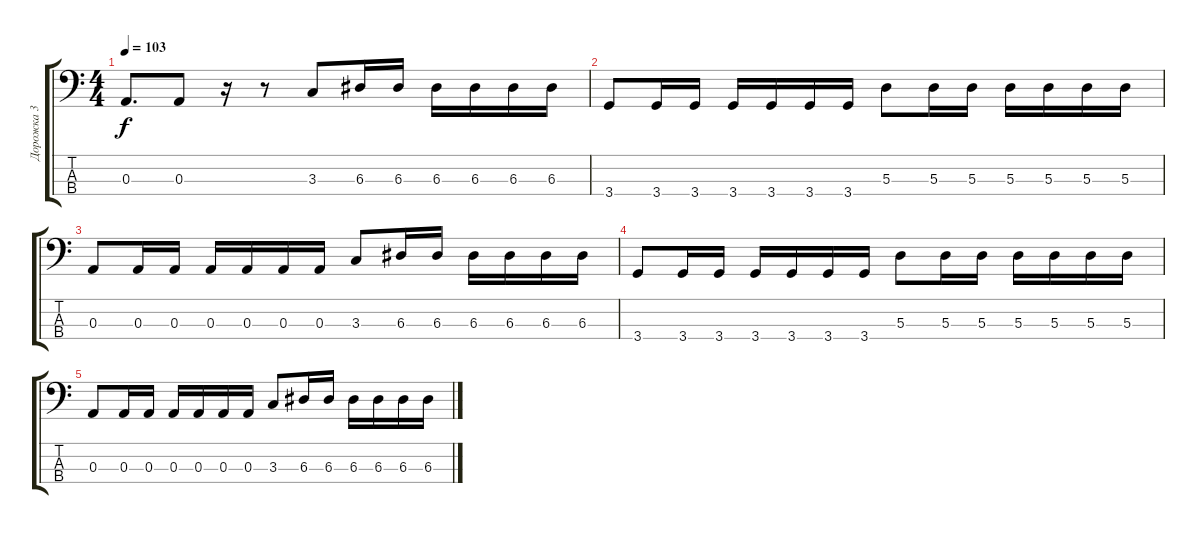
\track ("Дорожка 3" "Дорожка 3") {instrument electricbasspick}
\staff {score tabs}
\tuning (G2 D2 A1 E1) {hide}
\ts (4 4)
\tempo 103
\clef f4
\ks c
0.3.8{d dy f} 0.3.8 r.16 r.8 3.3.8 6.3.16 6.3.16 6.3.16 6.3.16 6.3.16 6.3.16 |
3.4.8 3.4.16 3.4.16 3.4.16 3.4.16 3.4.16 3.4.16 5.3.8 5.3.16 5.3.16 5.3.16 5.3.16 5.3.16 5.3.16 |
0.3.8 0.3.16 0.3.16 0.3.16 0.3.16 0.3.16 0.3.16 3.3.8 6.3.16 6.3.16 6.3.16 6.3.16 6.3.16 6.3.16 |
3.4.8 3.4.16 3.4.16 3.4.16 3.4.16 3.4.16 3.4.16 5.3.8 5.3.16 5.3.16 5.3.16 5.3.16 5.3.16 5.3.16 |
0.3.8 0.3.16 0.3.16 0.3.16 0.3.16 0.3.16 0.3.16 3.3.8 6.3.16 6.3.16 6.3.16 6.3.16 6.3.16 6.3.16
